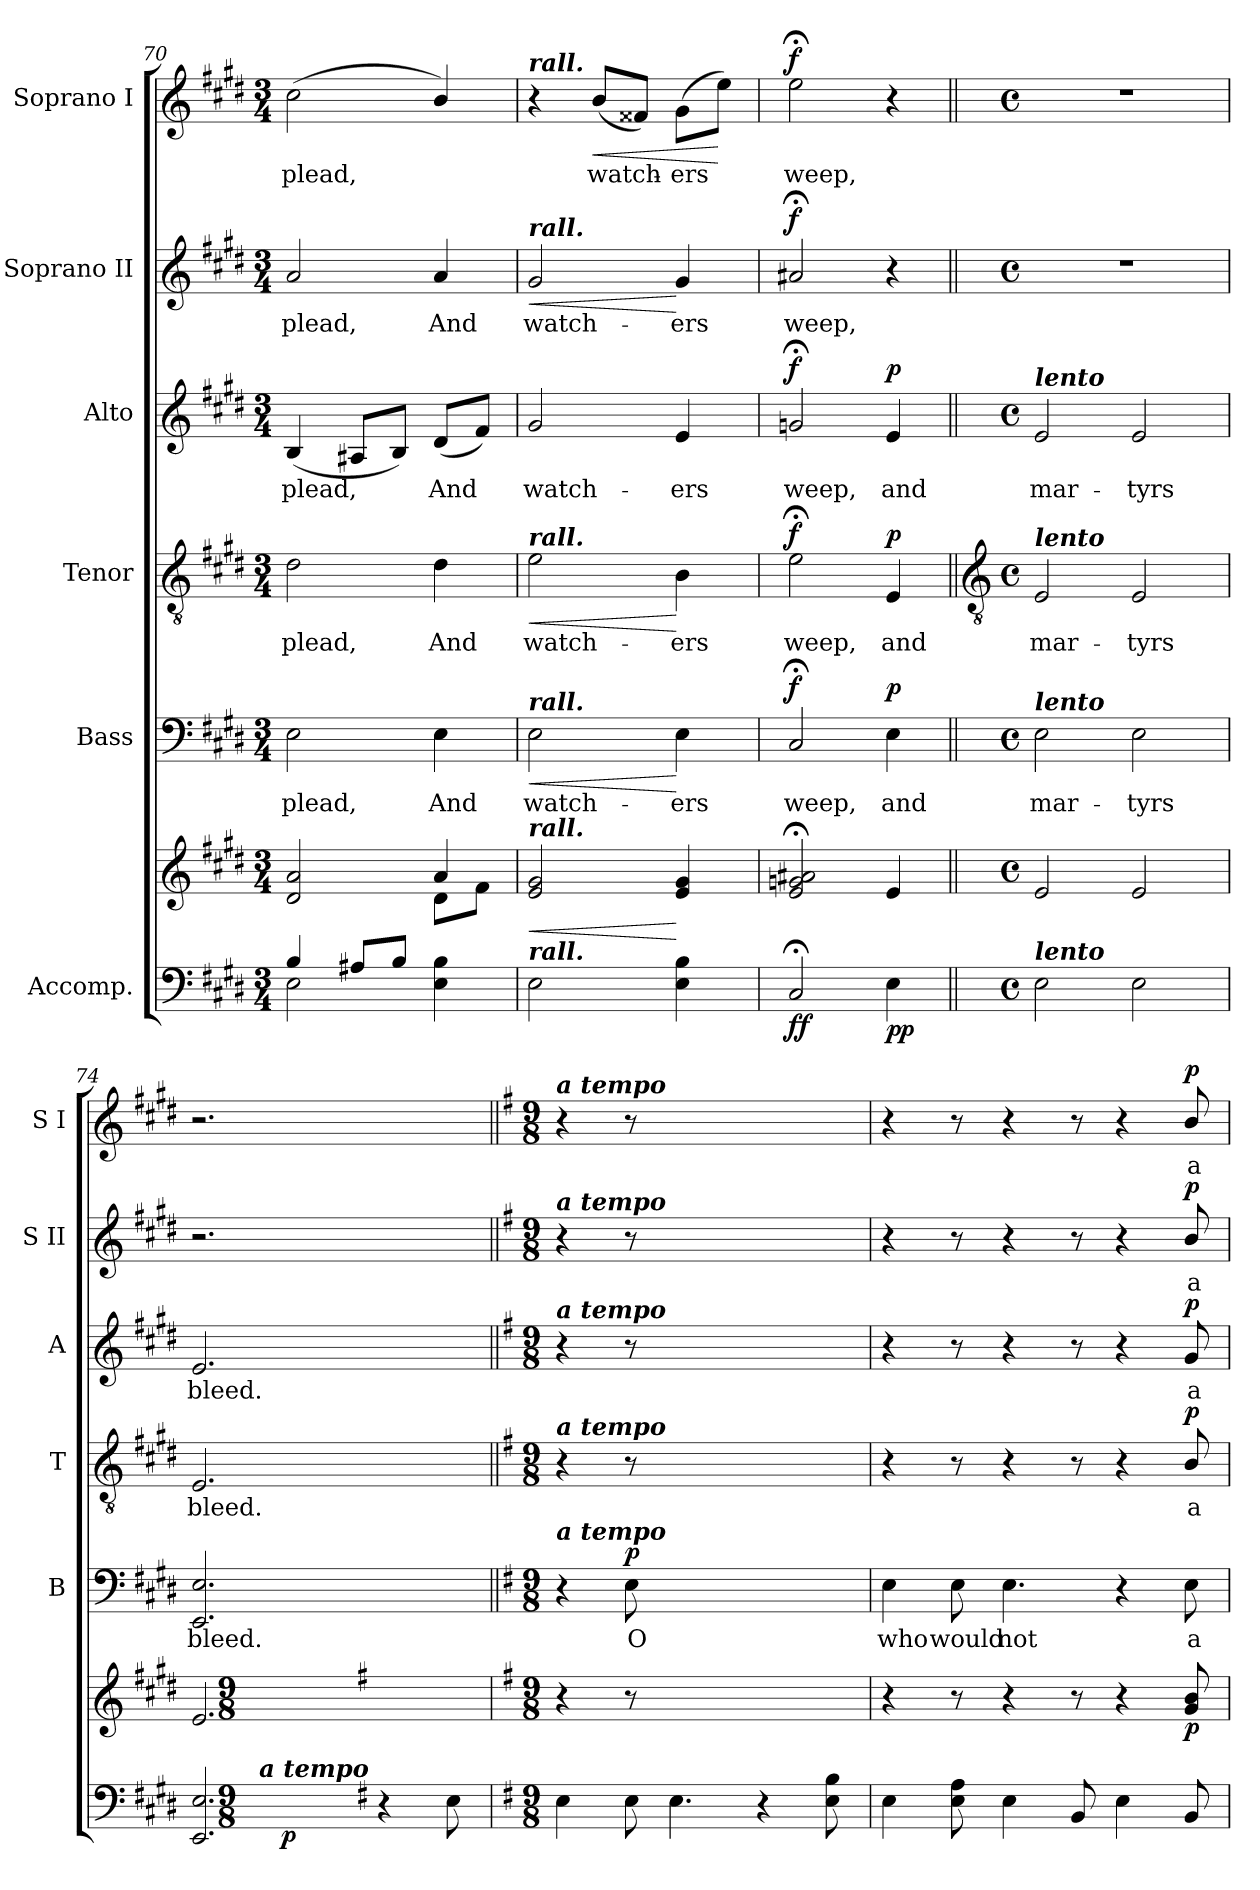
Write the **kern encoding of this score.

**kern	**kern	**dynam	**kern	**text	**dynam	**kern	**text	**dynam	**kern	**text	**dynam	**kern	**text	**dynam	**kern	**text	**dynam
*part6	*part6	*part6	*part5	*part5	*part5	*part4	*part4	*part4	*part3	*part3	*part3	*part2	*part2	*part2	*part1	*part1	*part1
*staff7	*staff6	*staff6/7	*staff5	*staff5	*staff5	*staff4	*staff4	*staff4	*staff3	*staff3	*staff3	*staff2	*staff2	*staff2	*staff1	*staff1	*staff1
*I"Accomp.	*	*	*I"Bass	*	*	*I"Tenor	*	*	*I"Alto	*	*	*I"Soprano II	*	*	*I"Soprano I	*	*
*	*	*	*I'B	*	*	*I'T	*	*	*I'A	*	*	*I'S II	*	*	*I'S I	*	*
*clefF4	*clefG2	*	*clefF4	*	*	*clefGv2	*	*	*clefG2	*	*	*clefG2	*	*	*clefG2	*	*
*k[f#c#g#d#]	*k[f#c#g#d#]	*	*k[f#c#g#d#]	*	*	*k[f#c#g#d#]	*	*	*k[f#c#g#d#]	*	*	*k[f#c#g#d#]	*	*	*k[f#c#g#d#]	*	*
*E:	*E:	*	*E:	*	*	*E:	*	*	*E:	*	*	*E:	*	*	*E:	*	*
*M3/4	*M3/4	*	*M3/4	*	*	*M3/4	*	*	*M3/4	*	*	*M3/4	*	*	*M3/4	*	*
=70	=70	=70	=70	=70	=70	=70	=70	=70	=70	=70	=70	=70	=70	=70	=70	=70	=70
*^	*^	*	*	*	*	*	*	*	*	*	*	*	*	*	*	*	*
!	!	!	!	!	!	!LO:LY:b	!	!	!LO:LY:b	!	!	!LO:LY:b	!	!	!LO:LY:b	!	!	!LO:LY:b	!
4B/	2E	2d# 2a	2ryy	.	2E	plead,	.	2d#	plead,	.	(<4B	plead,	.	2a	plead,	.	(<2cc#	plead,	.
8A#X/L	.	.	.	.	.	.	.	.	.	.	8A#XL	.	.	.	.	.	.	.	.
8B/J	.	.	.	.	.	.	.	.	.	.	8BJ)	.	.	.	.	.	.	.	.
!	!	!	!	!	!	!LO:LY:b	!	!	!LO:LY:b	!	!	!LO:LY:b	!	!	!LO:LY:b	!	!	!	!
4ryy	4E 4B	4a	8d#\L	.	4E	And	.	4d#	And	.	(<8d#L	And	.	4a	And	.	4b/)	.	.
.	.	.	8f#\J	.	.	.	.	.	.	.	8f#J)	.	.	.	.	.	.	.	.
*v	*v	*	*	*	*	*	*	*	*	*	*	*	*	*	*	*	*	*	*
=71	=71	=71	=71	=71	=71	=71	=71	=71	=71	=71	=71	=71	=71	=71	=71	=71	=71	=71
!	!	!	!	!	!	!	!	!	!	!	!	!	!	!	!	!LO:TX:a:Bi:t=rall.	!	!
!	!	!	!	!	!	!	!	!	!	!	!	!	!LO:TX:a:Bi:t=rall.	!	!	!	!	!
!	!	!	!	!	!	!	!LO:TX:a:Bi:t=rall.	!	!	!	!	!	!	!	!	!	!	!
!	!	!	!	!LO:TX:a:Bi:t=rall.	!	!	!	!	!	!	!	!	!	!	!	!	!	!
!	!LO:TX:a:Bi:t=rall.	!	!	!	!	!	!	!	!	!	!	!	!	!	!	!	!	!
!LO:TX:a:Bi:t=rall.	!	!	!	!	!	!	!	!	!	!	!	!	!	!	!	!	!	!
!	!	!LO:N:vis=1	!LO:HP:b	!	!LO:LY:b	!LO:HP:b	!	!LO:LY:b	!LO:HP:b	!	!LO:LY:b	!	!	!LO:LY:b	!LO:HP:b	!	!	!
2E	2e 2g#	2.ryy	<	2E	watch-	<	2e	watch-	<	2g#	watch-	.	2g#	watch-	<	4r	.	.
!	!	!	!	!	!	!	!	!	!	!	!	!	!	!	!	!	!LO:LY:b	!LO:HP:b
.	.	.	.	.	.	.	.	.	.	.	.	.	.	.	.	(<8bL	watch-	<
.	.	.	.	.	.	.	.	.	.	.	.	.	.	.	.	8f##XJ)	.	.
!	!	!	!	!	!LO:LY:b	!	!	!LO:LY:b	!	!	!LO:LY:b	!	!	!LO:LY:b	!	!	!LO:LY:b	!
4E 4B	4e 4g#	.	[	4E	-ers	[	4B	-ers	[	4e	-ers	.	4g#	-ers	[	(8g#L	ers	.
.	.	.	.	.	.	.	.	.	.	.	.	.	.	.	.	8eeJ)	.	[
=72	=72	=72	=72	=72	=72	=72	=72	=72	=72	=72	=72	=72	=72	=72	=72	=72	=72	=72
!	!	!LO:N:vis=1	!LO:DY:b=2	!	!LO:LY:b	!	!	!LO:LY:b	!	!	!LO:LY:b	!	!	!LO:LY:b	!	!	!LO:LY:b	!
!	!	!	!LO:DY:n=1:b	!	!	!LO:DY:b	!	!	!LO:DY:b	!	!	!LO:DY:b	!	!	!LO:DY:b	!	!	!LO:DY:b
2C#;<	2e;< 2gn;< 2a#X;<	2.ryy	f f	2C#;<	weep,	f	2e;<	weep,	f	2gn;<	weep,	f	2a#X;<	weep,	f	2ee;<	weep,	f
!	!	!	!LO:DY:n=2:b=2	!	!LO:LY:b	!	!	!LO:LY:b	!	!	!LO:LY:b	!	!	!	!	!	!	!
!	!	!	!LO:DY:n=3:b	!	!	!LO:DY:b	!	!	!LO:DY:b	!	!	!LO:DY:b	!	!	!	!	!	!
4E	4e	.	p p	4E	and	p	4E	and	p	4e	and	p	4r	.	.	4r	.	.
*	*v	*v	*	*	*	*	*	*	*	*	*	*	*	*	*	*	*	*
!!LO:LB:g=z
=73||	=73||	=73||	=73||	=73||	=73||	=73||	=73||	=73||	=73||	=73||	=73||	=73||	=73||	=73||	=73||	=73||	=73||
*	*	*	*	*	*	*clefGv2	*	*	*	*	*	*	*	*	*	*	*
*M4/4	*M4/4	*	*M4/4	*	*	*M4/4	*	*	*M4/4	*	*	*M4/4	*	*	*M4/4	*	*
*met(c)	*met(c)	*	*met(c)	*	*	*met(c)	*	*	*met(c)	*	*	*met(c)	*	*	*met(c)	*	*
!	!	!	!	!	!	!	!	!	!LO:TX:a:Bi:t=lento	!	!	!	!	!	!	!	!
!	!	!	!	!	!	!LO:TX:a:Bi:t=lento	!	!	!	!	!	!	!	!	!	!	!
!	!	!	!LO:TX:a:Bi:t=lento	!	!	!	!	!	!	!	!	!	!	!	!	!	!
!LO:TX:a:Bi:t=lento	!	!	!	!	!	!	!	!	!	!	!	!	!	!	!	!	!
!	!	!	!	!LO:LY:b	!	!	!LO:LY:b	!	!	!LO:LY:b	!	!	!	!	!	!	!
2E	2e	.	2E	mar-	.	2E	mar-	.	2e	mar-	.	1r	.	.	1r	.	.
!	!	!	!	!LO:LY:b	!	!	!LO:LY:b	!	!	!LO:LY:b	!	!	!	!	!	!	!
2E	2e	.	2E	-tyrs	.	2E	-tyrs	.	2e	-tyrs	.	.	.	.	.	.	.
=74	=74	=74	=74	=74	=74	=74	=74	=74	=74	=74	=74	=74	=74	=74	=74	=74	=74
!	!	!	!	!LO:LY:b	!	!	!LO:LY:b	!	!	!LO:LY:b	!	!	!	!	!	!	!
2.EE 2.E	2.e	.	2.EE 2.E	bleed.	.	2.E	bleed.	.	2.e	bleed.	.	2.r	.	.	2.r	.	.
*k[f#]	*k[f#]	*	*	*	*	*	*	*	*	*	*	*	*	*	*	*	*
*G:	*G:	*	*	*	*	*	*	*	*	*	*	*	*	*	*	*	*
*M9/8	*M9/8	*	*	*	*	*	*	*	*	*	*	*	*	*	*	*	*
!LO:TX:a:Bi:t=a tempo	!	!	!	!	!	!	!	!	!	!	!	!	!	!	!	!	!
4r	4.ryy	.	4.ryy	.	.	4.ryy	.	.	4.ryy	.	.	4.ryy	.	.	4.ryy	.	.
!	!	!LO:DY:b=2	!	!	!	!	!	!	!	!	!	!	!	!	!	!	!
8E	.	p	.	.	.	.	.	.	.	.	.	.	.	.	.	.	.
=75	=75	=75||	=75||	=75||	=75||	=75||	=75||	=75||	=75||	=75||	=75||	=75||	=75||	=75||	=75||	=75||	=75||
*	*	*	*k[f#]	*	*	*k[f#]	*	*	*k[f#]	*	*	*k[f#]	*	*	*k[f#]	*	*
*	*	*	*G:	*	*	*G:	*	*	*G:	*	*	*G:	*	*	*G:	*	*
*M9/8	*M9/8	*	*M9/8	*	*	*M9/8	*	*	*M9/8	*	*	*M9/8	*	*	*M9/8	*	*
!	!	!	!	!	!	!	!	!	!	!	!	!	!	!	!LO:TX:a:Bi:t=a tempo	!	!
!	!	!	!	!	!	!	!	!	!	!	!	!LO:TX:a:Bi:t=a tempo	!	!	!	!	!
!	!	!	!	!	!	!	!	!	!LO:TX:a:Bi:t=a tempo	!	!	!	!	!	!	!	!
!	!	!	!	!	!	!LO:TX:a:Bi:t=a tempo	!	!	!	!	!	!	!	!	!	!	!
!	!	!	!LO:TX:a:Bi:t=a tempo	!	!	!	!	!	!	!	!	!	!	!	!	!	!
4E	4r	.	4r	.	.	4r	.	.	4r	.	.	4r	.	.	4r	.	.
!	!	!	!	!LO:LY:b	!LO:DY:b	!	!	!	!	!	!	!	!	!	!	!	!
8E	8r	.	8E	O	p	8r	.	.	8r	.	.	8r	.	.	8r	.	.
4.E	2.ryy	.	2.ryy	.	.	2.ryy	.	.	2.ryy	.	.	2.ryy	.	.	2.ryy	.	.
4r	.	.	.	.	.	.	.	.	.	.	.	.	.	.	.	.	.
8E 8B	.	.	.	.	.	.	.	.	.	.	.	.	.	.	.	.	.
=76	=76	=76	=76	=76	=76	=76	=76	=76	=76	=76	=76	=76	=76	=76	=76	=76	=76
!	!	!	!	!LO:LY:b	!	!	!	!	!	!	!	!	!	!	!	!	!
4E	4r	.	4E	who	.	4r	.	.	4r	.	.	4r	.	.	4r	.	.
!	!	!	!	!LO:LY:b	!	!	!	!	!	!	!	!	!	!	!	!	!
8E 8A	8r	.	8E	would	.	8r	.	.	8r	.	.	8r	.	.	8r	.	.
!	!	!	!	!LO:LY:b	!	!	!	!	!	!	!	!	!	!	!	!	!
4E	4r	.	4.E	not	.	4r	.	.	4r	.	.	4r	.	.	4r	.	.
8BB	8r	.	.	.	.	8r	.	.	8r	.	.	8r	.	.	8r	.	.
4E	4r	.	4r	.	.	4r	.	.	4r	.	.	4r	.	.	4r	.	.
!	!	!LO:DY:b	!	!LO:LY:b	!	!	!LO:LY:b	!LO:DY:b	!	!LO:LY:b	!LO:DY:b	!	!LO:LY:b	!LO:DY:b	!	!LO:LY:b	!LO:DY:b
8BB	8g/ 8b/	p	8E	a	.	8B/	a	p	8g/	a	p	8b/	a	p	8b/	a	p
=	=	=	=	=	=	=	=	=	=	=	=	=	=	=	=	=	=
*-	*-	*-	*-	*-	*-	*-	*-	*-	*-	*-	*-	*-	*-	*-	*-	*-	*-
